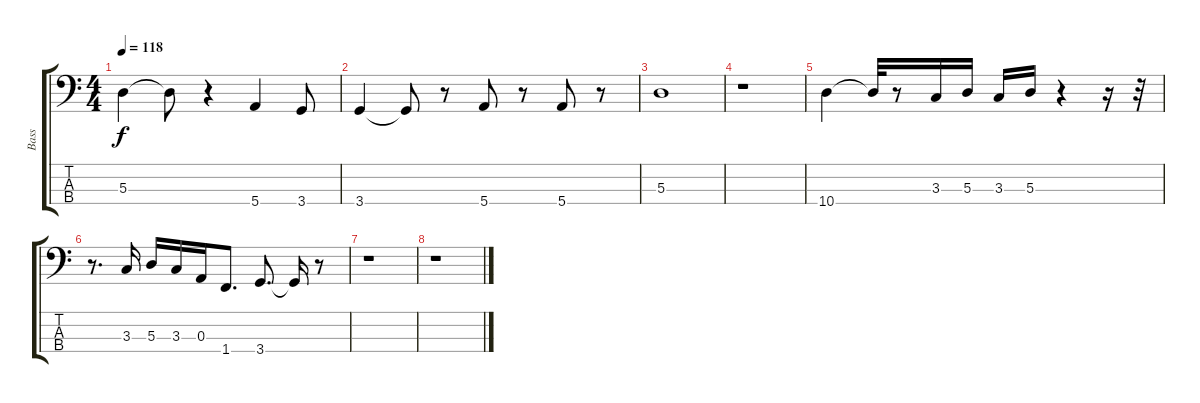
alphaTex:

\track ("Bass" "Bass") {instrument slapbass2}
\staff {score tabs}
\tuning (G2 D2 A1 E1) {hide}
\ts (4 4)
\tempo 118
\clef f4
\ks c
5.3.4{dy f} 5.3{t}.8 r.4 5.4.4 3.4.8 |
3.4.4 3.4{t}.8 r.8 5.4.8 r.8 5.4.8 r.8 |
5.3.1 |
r.1 |
10.4.4 10.4{t}.32 r.8 3.3.16 5.3.16 3.3.16 5.3.16 r.4 r.16 r.32 |
r.8{d} 3.3.16 5.3.16 3.3.16 0.3.16 1.4.8{d} 3.4.8{d} 3.4{t}.16 r.8 |
r.1 |
r.1
